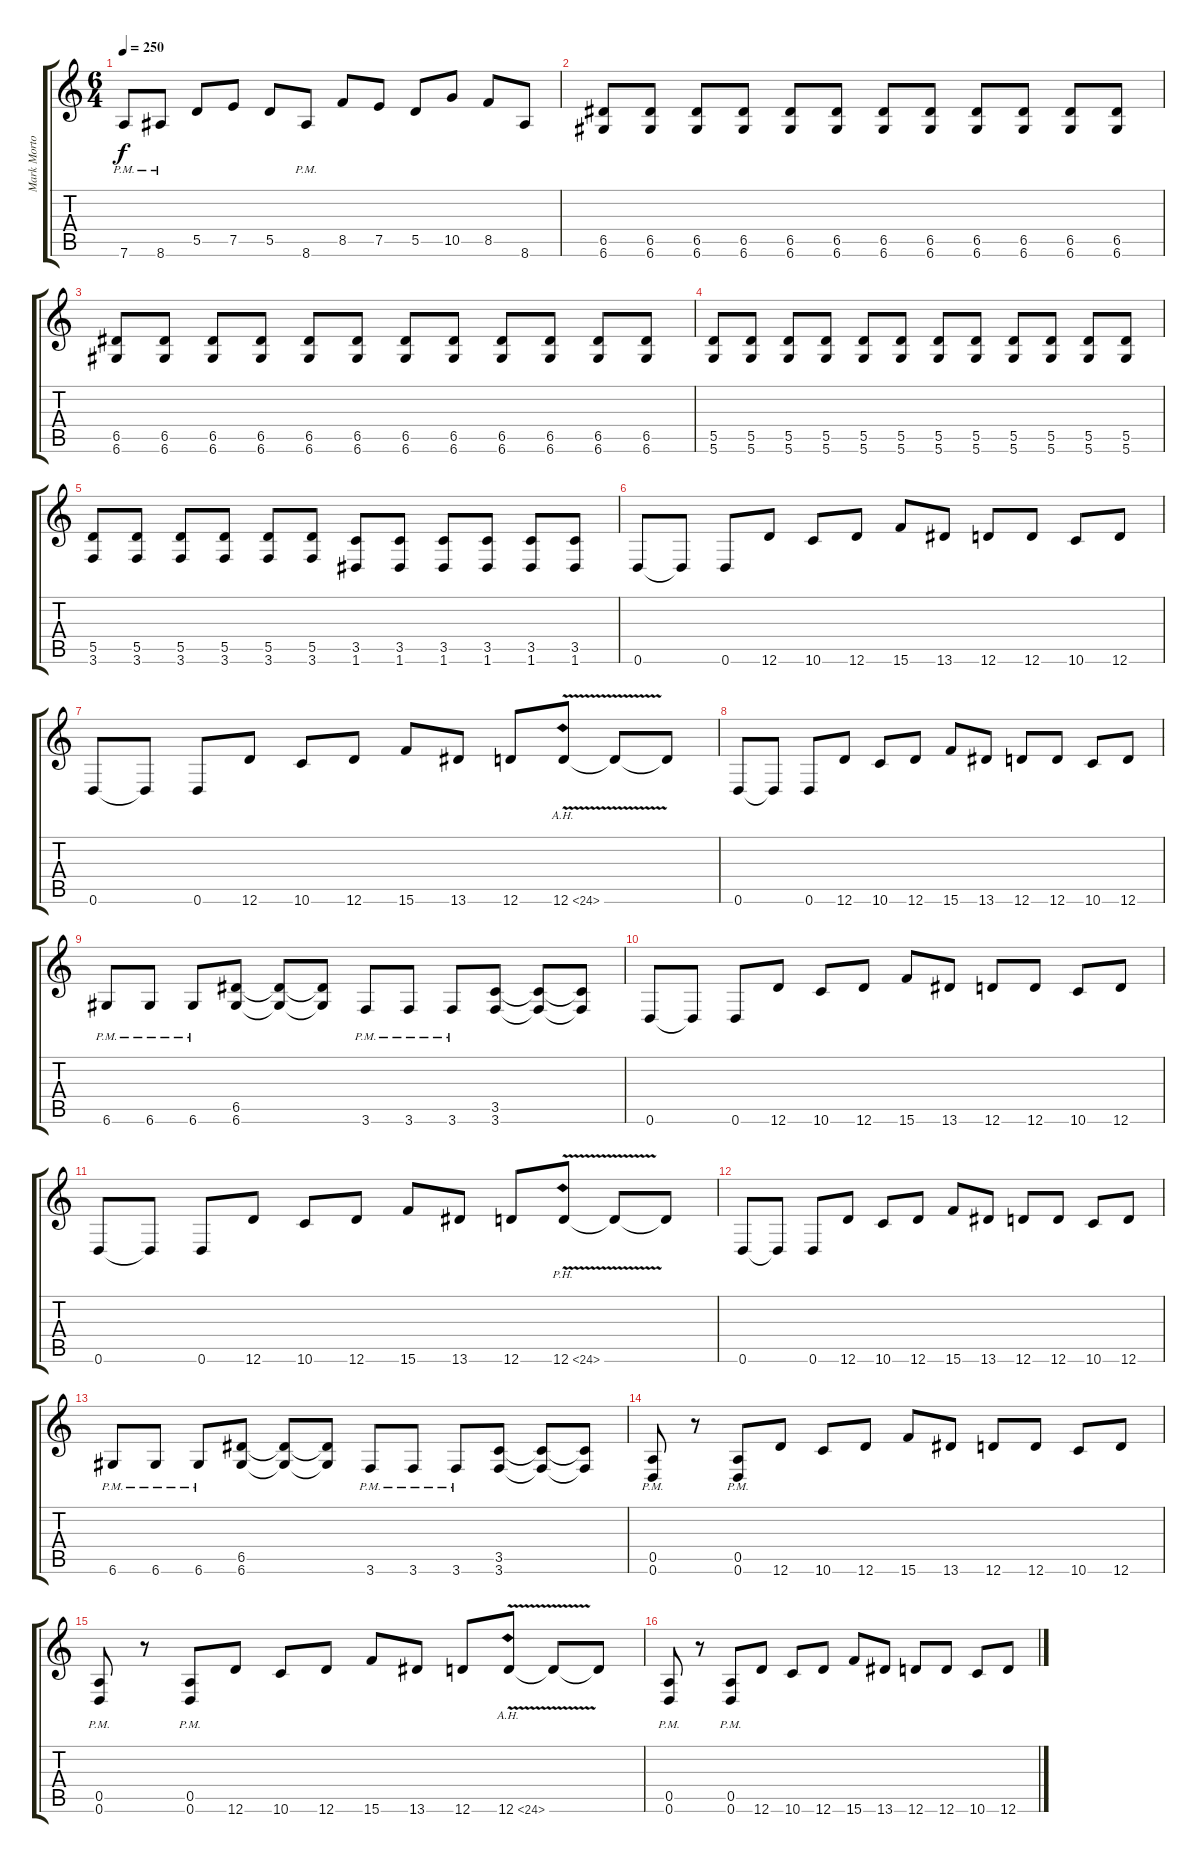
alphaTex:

\track ("Mark Morton" "Mark Morto") {instrument distortionguitar}
\staff {score tabs}
\tuning (E4 B3 G3 D3 A2 D2) {hide}
\ts (6 4)
\tempo 250
\clef g2
\ks c
7.6{pm}.8{dy f} 8.6{pm}.8 5.5.8 7.5.8 5.5.8 8.6{pm}.8 8.5.8 7.5.8 5.5.8 10.5.8 8.5.8 8.6.8 |
(6.5 6.6).8 (6.5 6.6).8 (6.5 6.6).8 (6.5 6.6).8 (6.5 6.6).8 (6.5 6.6).8 (6.5 6.6).8 (6.5 6.6).8 (6.5 6.6).8 (6.5 6.6).8 (6.5 6.6).8 (6.5 6.6).8 |
(6.5 6.6).8 (6.5 6.6).8 (6.5 6.6).8 (6.5 6.6).8 (6.5 6.6).8 (6.5 6.6).8 (6.5 6.6).8 (6.5 6.6).8 (6.5 6.6).8 (6.5 6.6).8 (6.5 6.6).8 (6.5 6.6).8 |
(5.5 5.6).8 (5.5 5.6).8 (5.5 5.6).8 (5.5 5.6).8 (5.5 5.6).8 (5.5 5.6).8 (5.5 5.6).8 (5.5 5.6).8 (5.5 5.6).8 (5.5 5.6).8 (5.5 5.6).8 (5.5 5.6).8 |
(5.5 3.6).8 (5.5 3.6).8 (5.5 3.6).8 (5.5 3.6).8 (5.5 3.6).8 (5.5 3.6).8 (3.5 1.6).8 (3.5 1.6).8 (3.5 1.6).8 (3.5 1.6).8 (3.5 1.6).8 (3.5 1.6).8 |
0.6.8 0.6{t}.8 0.6.8 12.6.8 10.6.8 12.6.8 15.6.8 13.6.8 12.6.8 12.6.8 10.6.8 12.6.8 |
0.6.8 0.6{t}.8 0.6.8 12.6.8 10.6.8 12.6.8 15.6.8 13.6.8 12.6.8 12.6{ah 12 v}.8 12.6{t}.8 12.6{t}.8 |
0.6.8 0.6{t}.8 0.6.8 12.6.8 10.6.8 12.6.8 15.6.8 13.6.8 12.6.8 12.6.8 10.6.8 12.6.8 |
6.6{pm}.8 6.6{pm}.8 6.6{pm}.8 (6.5 6.6).8 (6.5{t} 6.6{t}).8 (6.5{t} 6.6{t}).8 3.6{pm}.8 3.6{pm}.8 3.6{pm}.8 (3.5 3.6).8 (3.5{t} 3.6{t}).8 (3.5{t} 3.6{t}).8 |
0.6.8 0.6{t}.8 0.6.8 12.6.8 10.6.8 12.6.8 15.6.8 13.6.8 12.6.8 12.6.8 10.6.8 12.6.8 |
0.6.8 0.6{t}.8 0.6.8 12.6.8 10.6.8 12.6.8 15.6.8 13.6.8 12.6.8 12.6{ph 12 v}.8 12.6{t}.8 12.6{t}.8 |
0.6.8 0.6{t}.8 0.6.8 12.6.8 10.6.8 12.6.8 15.6.8 13.6.8 12.6.8 12.6.8 10.6.8 12.6.8 |
6.6{pm}.8 6.6{pm}.8 6.6{pm}.8 (6.5 6.6).8 (6.5{t} 6.6{t}).8 (6.5{t} 6.6{t}).8 3.6{pm}.8 3.6{pm}.8 3.6{pm}.8 (3.5 3.6).8 (3.5{t} 3.6{t}).8 (3.5{t} 3.6{t}).8 |
(0.5{pm} 0.6{pm}).8 r.8 (0.5{pm} 0.6{pm}).8 12.6.8 10.6.8 12.6.8 15.6.8 13.6.8 12.6.8 12.6.8 10.6.8 12.6.8 |
(0.5{pm} 0.6{pm}).8 r.8 (0.5{pm} 0.6{pm}).8 12.6.8 10.6.8 12.6.8 15.6.8 13.6.8 12.6.8 12.6{ah 12 v}.8 12.6{t}.8 12.6{t}.8 |
(0.5{pm} 0.6{pm}).8 r.8 (0.5{pm} 0.6{pm}).8 12.6.8 10.6.8 12.6.8 15.6.8 13.6.8 12.6.8 12.6.8 10.6.8 12.6.8
